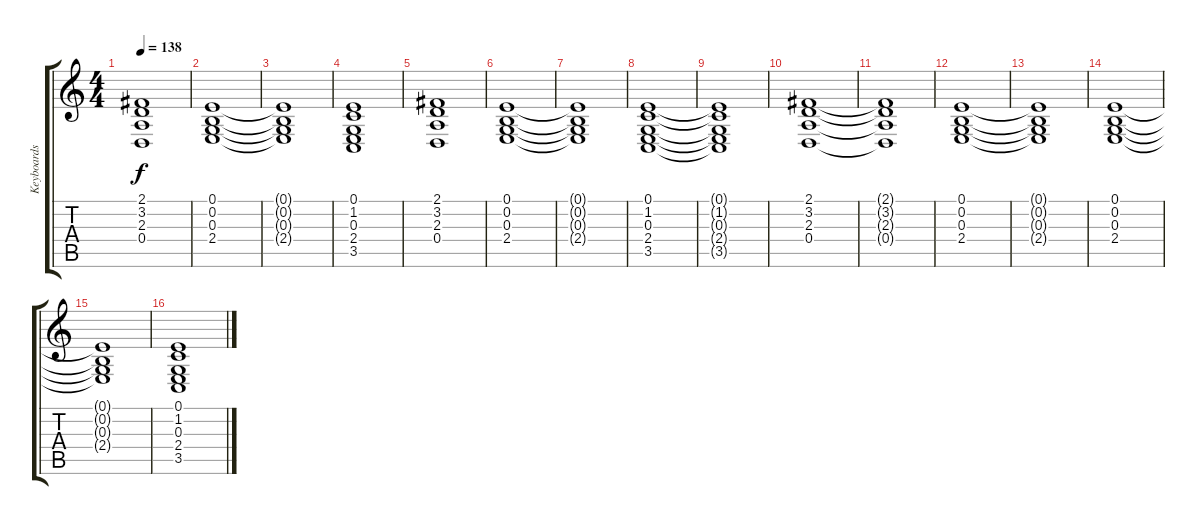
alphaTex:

\track ("Keyboards" "Keyboards") {instrument stringensemble1}
\staff {score tabs}
\tuning (E4 B3 G3 D3 A2 E2) {hide}
\ts (4 4)
\tempo 138
\clef g2
\ks c
(2.1 3.2 2.3 0.4).1{dy f} |
(0.1 0.2 0.3 2.4).1 |
(0.1{t} 0.2{t} 0.3{t} 2.4{t}).1 |
(0.1 1.2 0.3 2.4 3.5).1 |
(2.1 3.2 2.3 0.4).1 |
(0.1 0.2 0.3 2.4).1 |
(0.1{t} 0.2{t} 0.3{t} 2.4{t}).1 |
(0.1 1.2 0.3 2.4 3.5).1 |
(0.1{t} 1.2{t} 0.3{t} 2.4{t} 3.5{t}).1 |
(2.1 3.2 2.3 0.4).1 |
(2.1{t} 3.2{t} 2.3{t} 0.4{t}).1 |
(0.1 0.2 0.3 2.4).1 |
(0.1{t} 0.2{t} 0.3{t} 2.4{t}).1 |
(0.1 0.2 0.3 2.4).1 |
(0.1{t} 0.2{t} 0.3{t} 2.4{t}).1 |
(0.1 1.2 0.3 2.4 3.5).1
